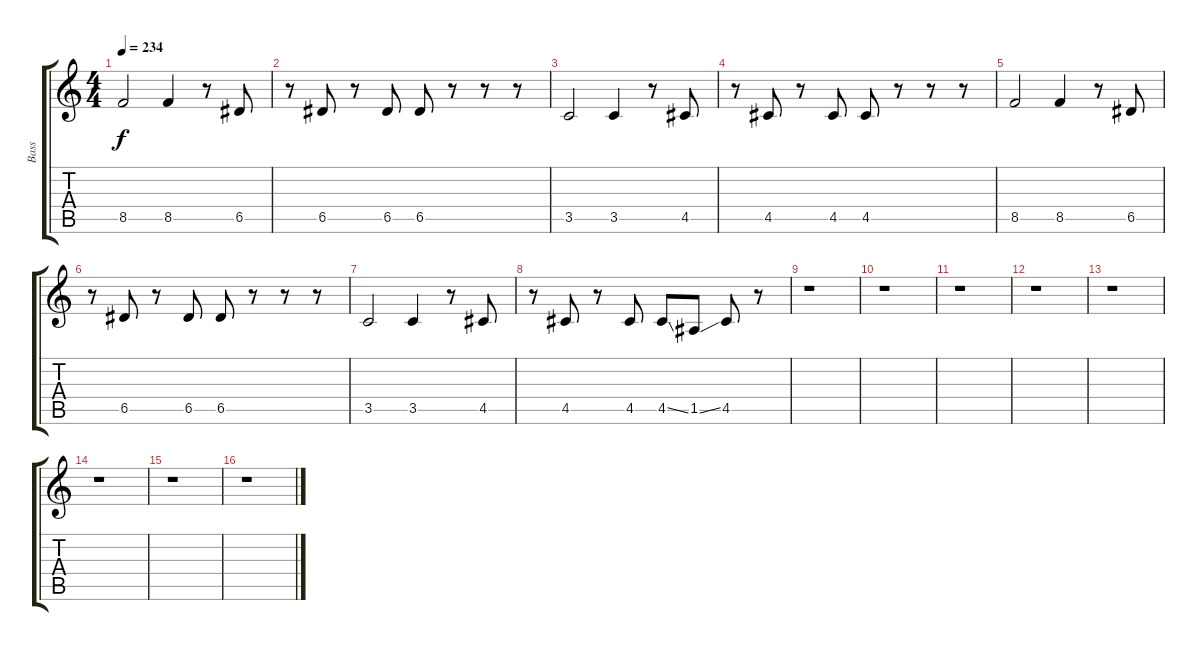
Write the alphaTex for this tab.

\track ("Bass" "Bass") {instrument fretlessbass}
\staff {score tabs}
\tuning (E4 B3 G3 D3 A2 E2) {hide}
\ts (4 4)
\tempo 234
\clef g2
\ks c
8.5.2{dy f} 8.5.4 r.8 6.5.8 |
r.8 6.5.8 r.8 6.5.8 6.5.8 r.8 r.8 r.8 |
3.5.2 3.5.4 r.8 4.5.8 |
r.8 4.5.8 r.8 4.5.8 4.5.8 r.8 r.8 r.8 |
8.5.2 8.5.4 r.8 6.5.8 |
r.8 6.5.8 r.8 6.5.8 6.5.8 r.8 r.8 r.8 |
3.5.2 3.5.4 r.8 4.5.8 |
r.8 4.5.8 r.8 4.5.8 4.5{ss}.8 1.5{ss}.8 4.5.8 r.8 |
r.1 |
r.1 |
r.1 |
r.1 |
r.1 |
r.1 |
r.1 |
r.1
